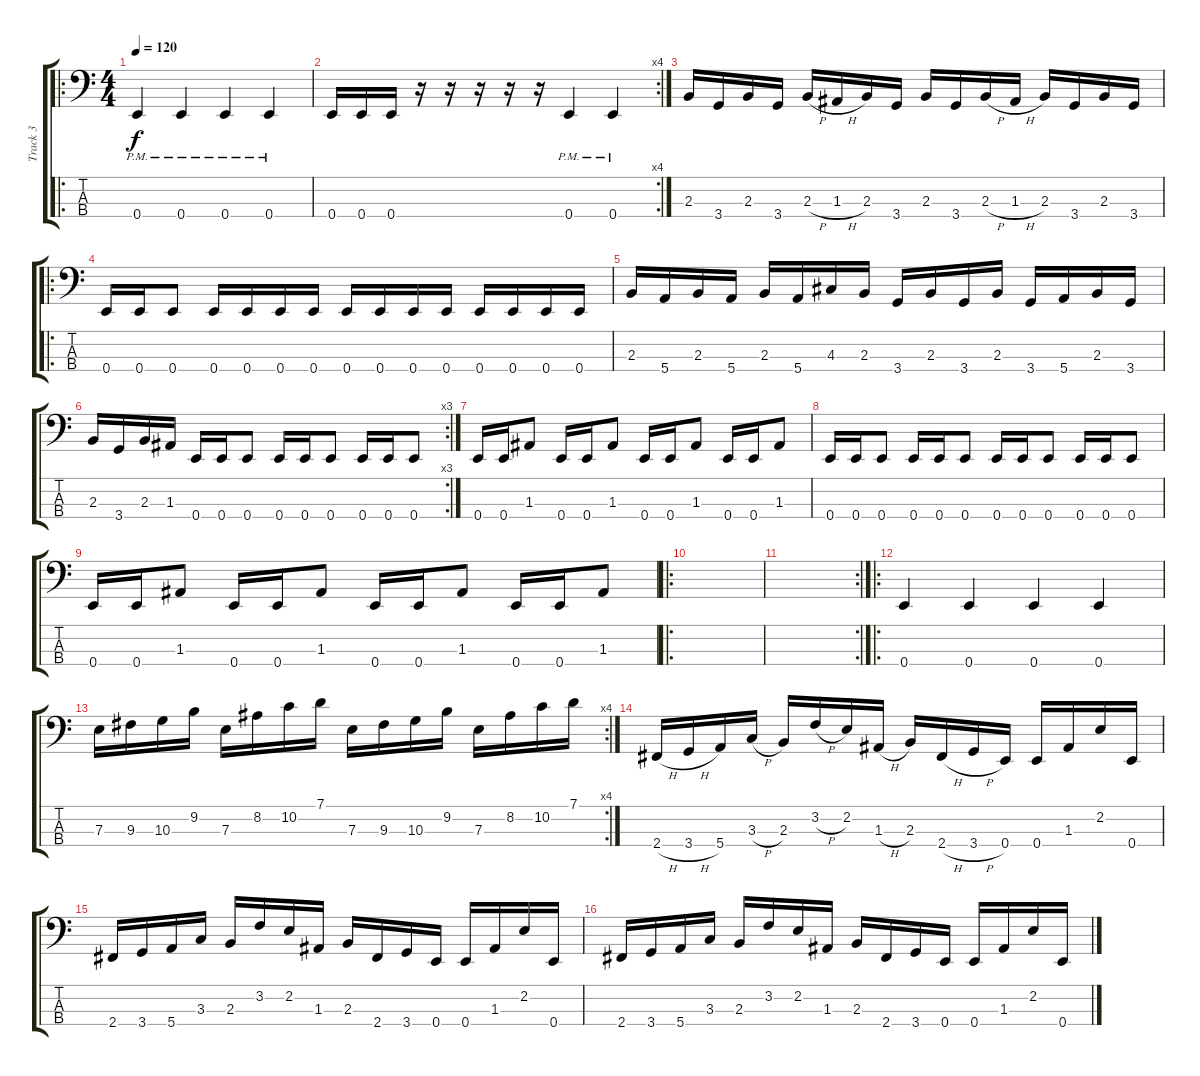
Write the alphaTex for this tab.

\track ("Track 3" "Track 3") {instrument electricbasspick}
\staff {score tabs}
\tuning (G2 D2 A1 E1) {hide}
\ro
\ts (4 4)
\tempo 120
\clef f4
\ks c
0.4{pm}.4{dy f instrument electricbasspick} 0.4{pm}.4 0.4{pm}.4 0.4{pm}.4 |
\rc 4
0.4.16 0.4.16 0.4.16 r.16 r.16 r.16 r.16 r.16 0.4{pm}.4 0.4{pm}.4 |
2.3.16 3.4.16 2.3.16 3.4.16 2.3{h}.16 1.3{h}.16 2.3.16 3.4.16 2.3.16 3.4.16 2.3{h}.16 1.3{h}.16 2.3.16 3.4.16 2.3.16 3.4.16 |
\ro
0.4.16 0.4.16 0.4.8 0.4.16 0.4.16 0.4.16 0.4.16 0.4.16 0.4.16 0.4.16 0.4.16 0.4.16 0.4.16 0.4.16 0.4.16 |
2.3.16 5.4.16 2.3.16 5.4.16 2.3.16 5.4.16 4.3.16 2.3.16 3.4.16 2.3.16 3.4.16 2.3.16 3.4.16 5.4.16 2.3.16 3.4.16 |
\rc 3
2.3.16 3.4.16 2.3.16 1.3.16 0.4.16 0.4.16 0.4.8 0.4.16 0.4.16 0.4.8 0.4.16 0.4.16 0.4.8 |
0.4.16 0.4.16 1.3.8 0.4.16 0.4.16 1.3.8 0.4.16 0.4.16 1.3.8 0.4.16 0.4.16 1.3.8 |
0.4.16 0.4.16 0.4.8 0.4.16 0.4.16 0.4.8 0.4.16 0.4.16 0.4.8 0.4.16 0.4.16 0.4.8 |
0.4.16 0.4.16 1.3.8 0.4.16 0.4.16 1.3.8 0.4.16 0.4.16 1.3.8 0.4.16 0.4.16 1.3.8 |
\ro
|
\rc 2
|
\ro
0.4.4 0.4.4 0.4.4 0.4.4 |
\rc 4
7.3.16 9.3.16 10.3.16 9.2.16 7.3.16 8.2.16 10.2.16 7.1.16 7.3.16 9.3.16 10.3.16 9.2.16 7.3.16 8.2.16 10.2.16 7.1.16 |
2.4{h}.16 3.4{h}.16 5.4.16 3.3{h}.16 2.3.16 3.2{h}.16 2.2.16 1.3{h}.16 2.3.16 2.4{h}.16 3.4{h}.16 0.4.16 0.4.16 1.3.16 2.2.16 0.4.16 |
2.4.16 3.4.16 5.4.16 3.3.16 2.3.16 3.2.16 2.2.16 1.3.16 2.3.16 2.4.16 3.4.16 0.4.16 0.4.16 1.3.16 2.2.16 0.4.16 |
2.4.16 3.4.16 5.4.16 3.3.16 2.3.16 3.2.16 2.2.16 1.3.16 2.3.16 2.4.16 3.4.16 0.4.16 0.4.16 1.3.16 2.2.16 0.4.16
